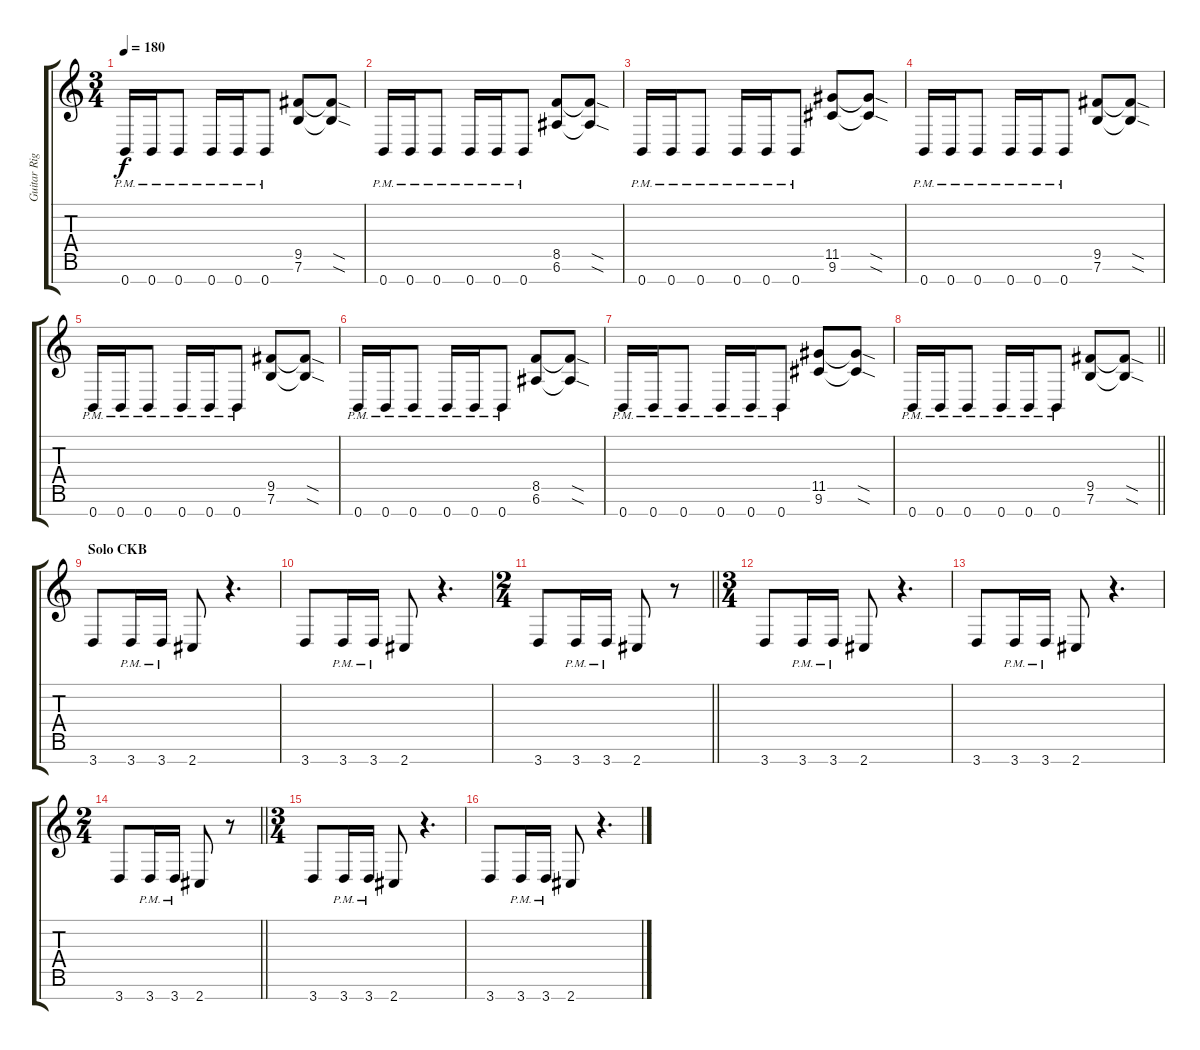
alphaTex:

\track ("Guitar Right" "Guitar Rig") {instrument distortionguitar}
\staff {score tabs}
\tuning (E4 B3 G3 D3 A2 E2 B1) {hide}
\ts (3 4)
\tempo 180
\clef g2
\ks c
0.7{pm}.16{dy f} 0.7{pm}.16 0.7{pm}.8 0.7{pm}.16 0.7{pm}.16 0.7{pm}.8 (9.5 7.6).8 (9.5{sod t} 7.6{sod t}).8 |
0.7{pm}.16 0.7{pm}.16 0.7{pm}.8 0.7{pm}.16 0.7{pm}.16 0.7{pm}.8 (8.5 6.6).8 (8.5{sod t} 6.6{sod t}).8 |
0.7{pm}.16 0.7{pm}.16 0.7{pm}.8 0.7{pm}.16 0.7{pm}.16 0.7{pm}.8 (11.5 9.6).8 (11.5{sod t} 9.6{sod t}).8 |
0.7{pm}.16 0.7{pm}.16 0.7{pm}.8 0.7{pm}.16 0.7{pm}.16 0.7{pm}.8 (9.5 7.6).8 (9.5{sod t} 7.6{sod t}).8 |
0.7{pm}.16 0.7{pm}.16 0.7{pm}.8 0.7{pm}.16 0.7{pm}.16 0.7{pm}.8 (9.5 7.6).8 (9.5{sod t} 7.6{sod t}).8 |
0.7{pm}.16 0.7{pm}.16 0.7{pm}.8 0.7{pm}.16 0.7{pm}.16 0.7{pm}.8 (8.5 6.6).8 (8.5{sod t} 6.6{sod t}).8 |
0.7{pm}.16 0.7{pm}.16 0.7{pm}.8 0.7{pm}.16 0.7{pm}.16 0.7{pm}.8 (11.5 9.6).8 (11.5{sod t} 9.6{sod t}).8 |
\barLineRight lightlight
0.7{pm}.16 0.7{pm}.16 0.7{pm}.8 0.7{pm}.16 0.7{pm}.16 0.7{pm}.8 (9.5 7.6).8 (9.5{sod t} 7.6{sod t}).8 |
\section ("" "Solo CKB")
3.7.8 3.7{pm}.16 3.7{pm}.16 2.7.8 r.4{d} |
3.7.8 3.7{pm}.16 3.7{pm}.16 2.7.8 r.4{d} |
\ts (2 4)
\barLineRight lightlight
3.7.8 3.7{pm}.16 3.7{pm}.16 2.7.8 r.8 |
\ts (3 4)
3.7.8 3.7{pm}.16 3.7{pm}.16 2.7.8 r.4{d} |
3.7.8 3.7{pm}.16 3.7{pm}.16 2.7.8 r.4{d} |
\ts (2 4)
\barLineRight lightlight
3.7.8 3.7{pm}.16 3.7{pm}.16 2.7.8 r.8 |
\ts (3 4)
3.7.8 3.7{pm}.16 3.7{pm}.16 2.7.8 r.4{d} |
3.7.8 3.7{pm}.16 3.7{pm}.16 2.7.8 r.4{d}
